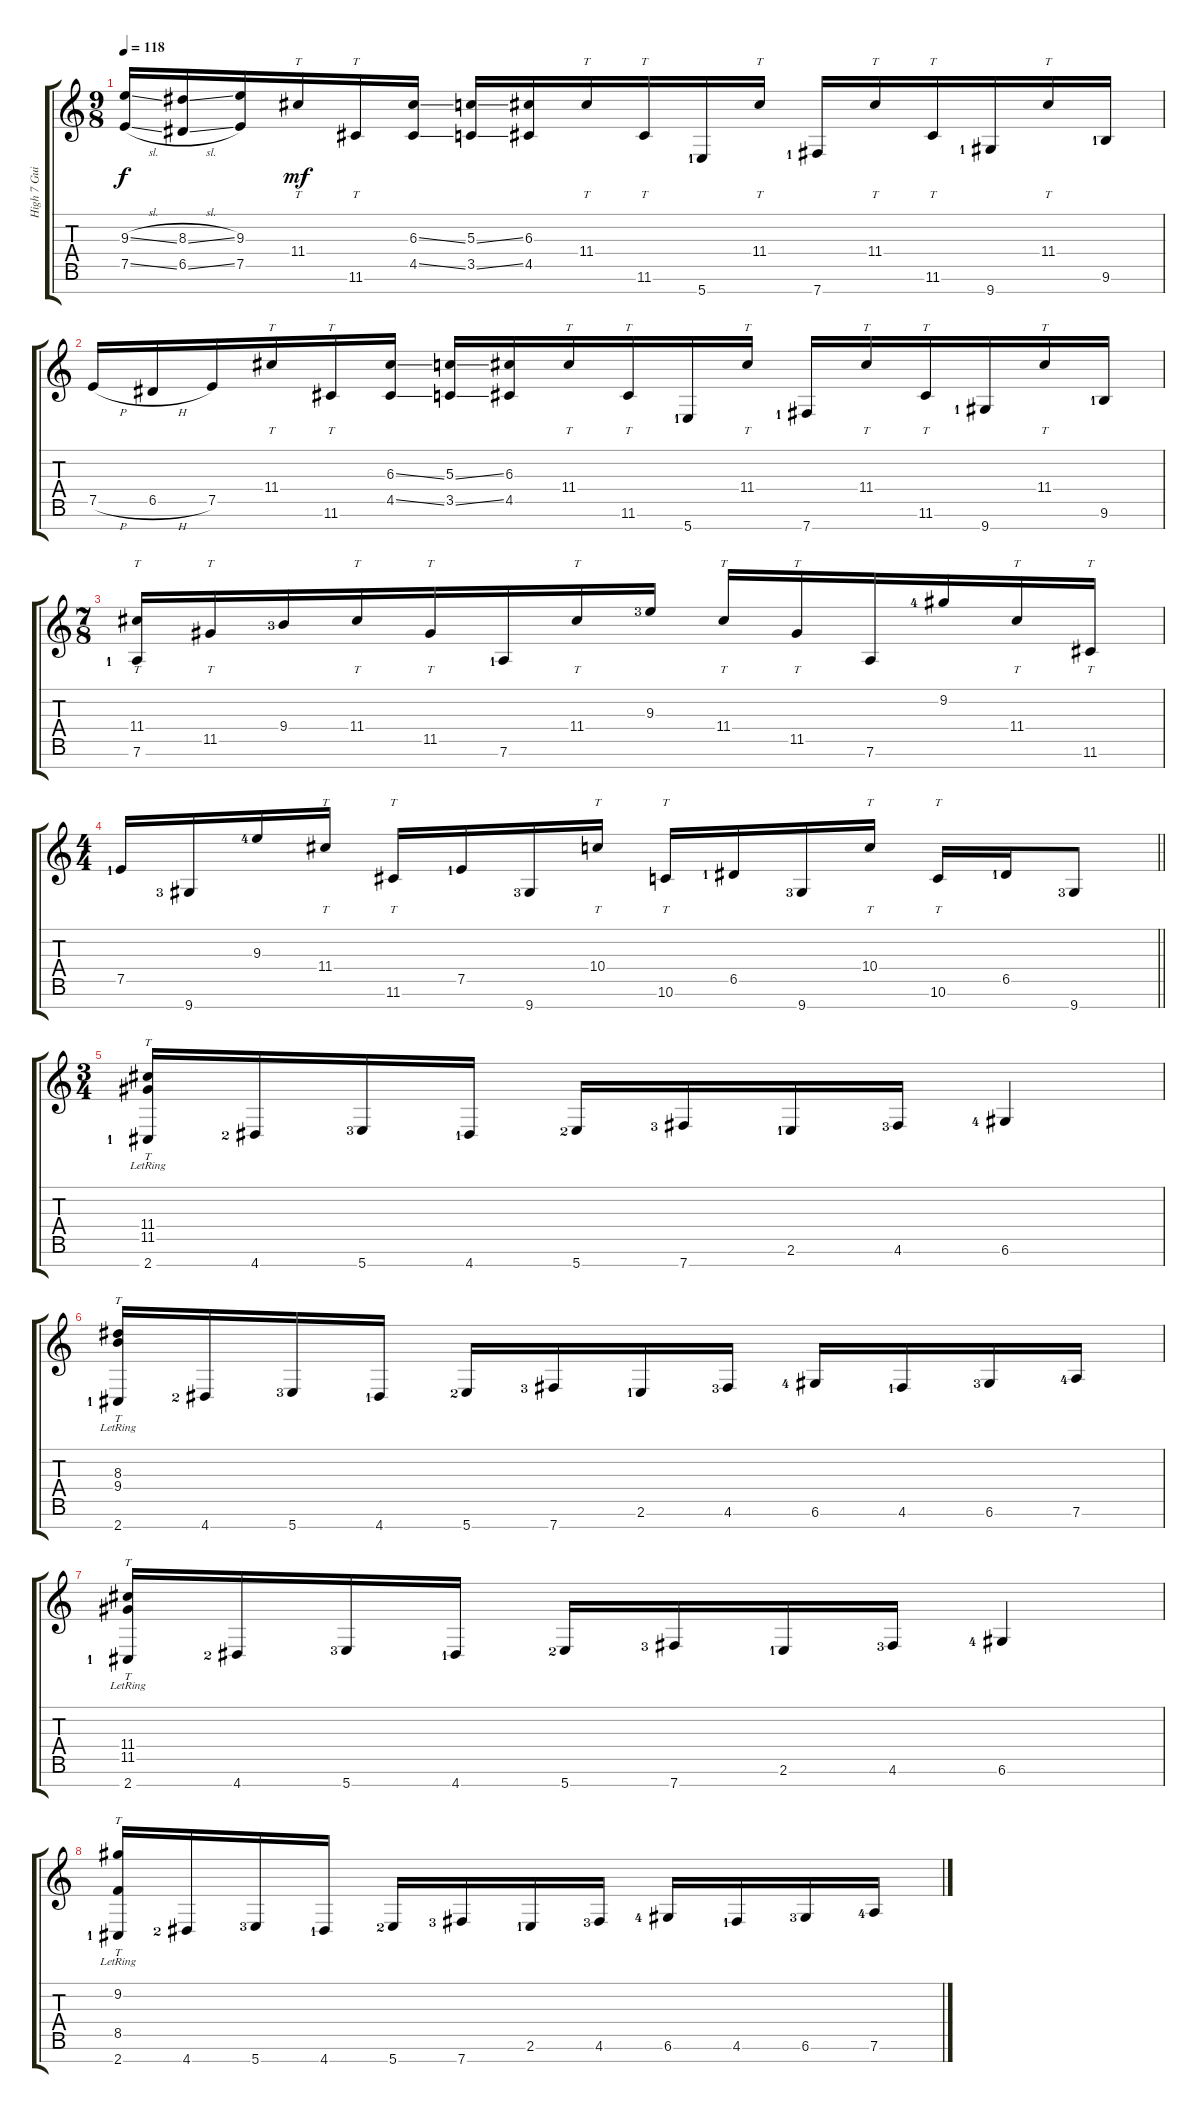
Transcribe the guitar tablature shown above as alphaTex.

\track ("High 7 Guitar #2" "High 7 Gui") {instrument electricguitarjazz}
\staff {score tabs}
\tuning (E4 B3 G3 D3 A2 D2 B1) {hide}
\ts (9 8)
\tempo 118
\clef g2
\ks c
(9.3{sl} 7.5{sl}).16{dy f} (8.3{sl} 6.5{sl}).16 (9.3 7.5).16 11.4.16{tt dy mf} 11.6.16{tt} (6.3{ss} 4.5{ss}).16 (5.3{ss} 3.5{ss}).16 (6.3 4.5).16 11.4.16{tt} 11.6.16{tt} 5.7{lf 2}.16 11.4.16{tt} 7.7{lf 2}.16 11.4.16{tt} 11.6.16{tt} 9.7{lf 2}.16 11.4.16{tt} 9.6{lf 2}.16 |
7.5{h}.16 6.5{h}.16 7.5.16 11.4.16{tt} 11.6.16{tt} (6.3{ss} 4.5{ss}).16 (5.3{ss} 3.5{ss}).16 (6.3 4.5).16 11.4.16{tt} 11.6.16{tt} 5.7{lf 2}.16 11.4.16{tt} 7.7{lf 2}.16 11.4.16{tt} 11.6.16{tt} 9.7{lf 2}.16 11.4.16{tt} 9.6{lf 2}.16 |
\ts (7 8)
(11.4 7.6{lf 2}).16{tt} 11.5.16{tt} 9.4{lf 4}.16 11.4.16{tt} 11.5.16{tt} 7.6{lf 2}.16 11.4.16{tt} 9.3{lf 4}.16 11.4.16{tt} 11.5.16{tt} 7.6.16 9.2{lf 5}.16 11.4.16{tt} 11.6.16{tt} |
\ts (4 4)
\barLineRight lightlight
7.5{lf 2}.16 9.7{lf 4}.16 9.3{lf 5}.16 11.4.16{tt} 11.6.16{tt} 7.5{lf 2}.16 9.7{lf 4}.16 10.4.16{tt} 10.6.16{tt} 6.5{lf 2}.16 9.7{lf 4}.16 10.4.16{tt} 10.6.16{tt} 6.5{lf 2}.16 9.7{lf 4}.8 |
\ts (3 4)
\section ("" "")
(11.4{lr} 11.5{lr} 2.7{lf 2}).16{tt} 4.7{lf 3}.16 5.7{lf 4}.16 4.7{lf 2}.16 5.7{lf 3}.16 7.7{lf 4}.16 2.6{lf 2}.16 4.6{lf 4}.16 6.6{lf 5}.4 |
(8.3{lr} 9.4{lr} 2.7{lf 2}).16{tt} 4.7{lf 3}.16 5.7{lf 4}.16 4.7{lf 2}.16 5.7{lf 3}.16 7.7{lf 4}.16 2.6{lf 2}.16 4.6{lf 4}.16 6.6{lf 5}.16 4.6{lf 2}.16 6.6{lf 4}.16 7.6{lf 5}.16 |
(11.4{lr} 11.5{lr} 2.7{lf 2}).16{tt} 4.7{lf 3}.16 5.7{lf 4}.16 4.7{lf 2}.16 5.7{lf 3}.16 7.7{lf 4}.16 2.6{lf 2}.16 4.6{lf 4}.16 6.6{lf 5}.4 |
(9.2{lr} 8.5{lr} 2.7{lf 2}).16{tt} 4.7{lf 3}.16 5.7{lf 4}.16 4.7{lf 2}.16 5.7{lf 3}.16 7.7{lf 4}.16 2.6{lf 2}.16 4.6{lf 4}.16 6.6{lf 5}.16 4.6{lf 2}.16 6.6{lf 4}.16 7.6{lf 5}.16
